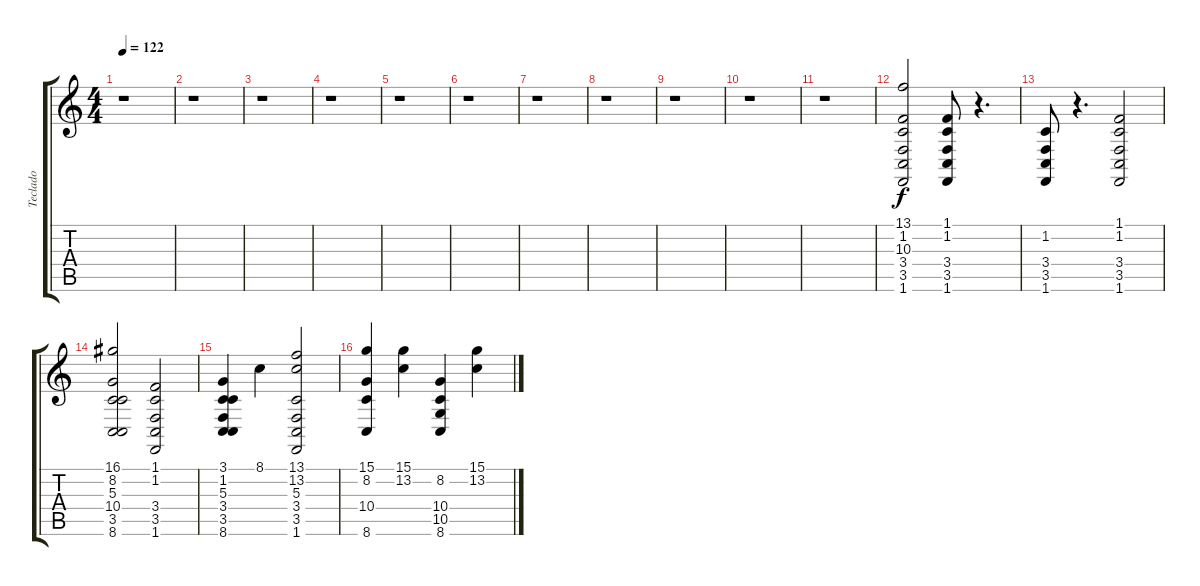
\track ("Teclado" "Teclado") {instrument synthstrings1}
\staff {score tabs}
\tuning (E4 B3 G3 D3 A2 E2) {hide}
\ts (4 4)
\tempo 122
\clef g2
\ks c
r.1{dy f} |
r.1 |
r.1 |
r.1 |
r.1 |
r.1 |
r.1 |
r.1 |
r.1 |
r.1 |
r.1 |
(13.1 1.2 10.3 3.4 3.5 1.6).2{volume 13} (1.1 1.2 3.4 3.5 1.6).8 r.4{d} |
(1.2 3.4 3.5 1.6).8 r.4{d} (1.1 1.2 3.4 3.5 1.6).2 |
(16.1 8.2 5.3 10.4 3.5 8.6).2 (1.1 1.2 3.4 3.5 1.6).2 |
(3.1 1.2 5.3 3.4 3.5 8.6).4 8.1.4 (13.1 13.2 5.3 3.4 3.5 1.6).2 |
(15.1 8.2 10.4 8.6).4 (15.1 13.2).4 (8.2 10.4 10.5 8.6).4 (15.1 13.2).4
